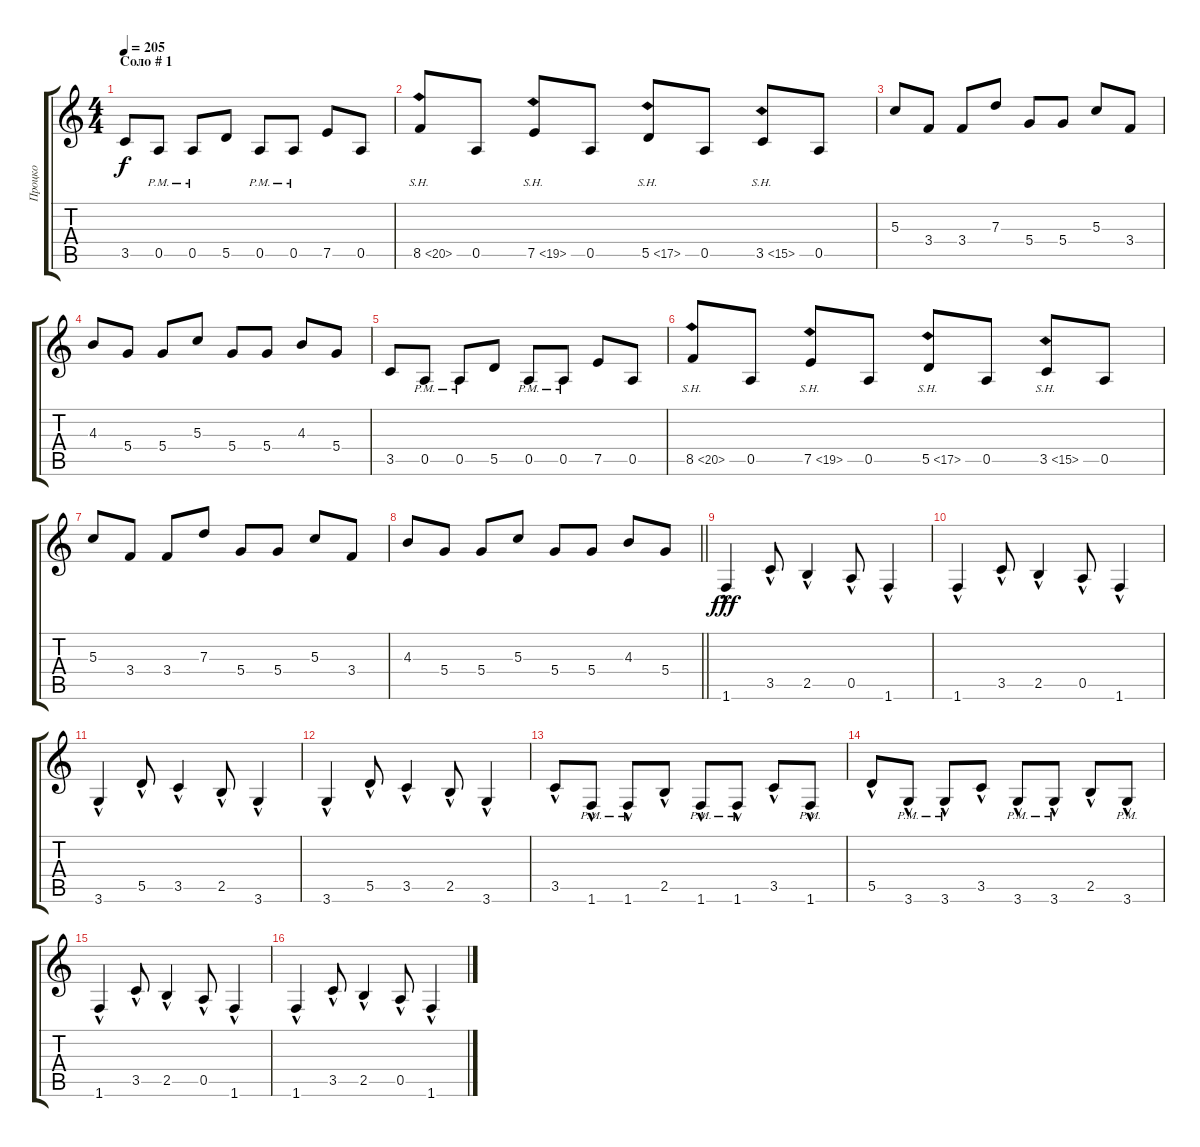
\track ("Процко" "Процко") {instrument distortionguitar}
\staff {score tabs}
\tuning (E4 B3 G3 D3 A2 E2) {hide}
\ts (4 4)
\section ("" "Соло # 1")
\tempo 205
\clef g2
\ks c
3.5.8{dy f} 0.5{pm}.8 0.5{pm}.8 5.5.8 0.5{pm}.8 0.5{pm}.8 7.5.8 0.5.8 |
8.5{sh 12}.8 0.5.8 7.5{sh 12}.8 0.5.8 5.5{sh 12}.8 0.5.8 3.5{sh 12}.8 0.5.8 |
5.3.8 3.4.8 3.4.8 7.3.8 5.4.8 5.4.8 5.3.8 3.4.8 |
4.3.8 5.4.8 5.4.8 5.3.8 5.4.8 5.4.8 4.3.8 5.4.8 |
3.5.8 0.5{pm}.8 0.5{pm}.8 5.5.8 0.5{pm}.8 0.5{pm}.8 7.5.8 0.5.8 |
8.5{sh 12}.8 0.5.8 7.5{sh 12}.8 0.5.8 5.5{sh 12}.8 0.5.8 3.5{sh 12}.8 0.5.8 |
5.3.8 3.4.8 3.4.8 7.3.8 5.4.8 5.4.8 5.3.8 3.4.8 |
\barLineRight lightlight
4.3.8 5.4.8 5.4.8 5.3.8 5.4.8 5.4.8 4.3.8 5.4.8 |
1.6{hac}.4{dy fff} 3.5{hac}.8 2.5{hac}.4 0.5{hac}.8 1.6{hac}.4 |
1.6{hac}.4 3.5{hac}.8 2.5{hac}.4 0.5{hac}.8 1.6{hac}.4 |
3.6{hac}.4 5.5{hac}.8 3.5{hac}.4 2.5{hac}.8 3.6{hac}.4 |
3.6{hac}.4 5.5{hac}.8 3.5{hac}.4 2.5{hac}.8 3.6{hac}.4 |
3.5{hac}.8 1.6{hac pm}.8 1.6{hac pm}.8 2.5{hac}.8 1.6{hac pm}.8 1.6{hac pm}.8 3.5{hac}.8 1.6{hac pm}.8 |
5.5{hac}.8 3.6{hac pm}.8 3.6{hac pm}.8 3.5{hac}.8 3.6{hac pm}.8 3.6{hac pm}.8 2.5{hac}.8 3.6{hac pm}.8 |
1.6{hac}.4 3.5{hac}.8 2.5{hac}.4 0.5{hac}.8 1.6{hac}.4 |
1.6{hac}.4 3.5{hac}.8 2.5{hac}.4 0.5{hac}.8 1.6{hac}.4
